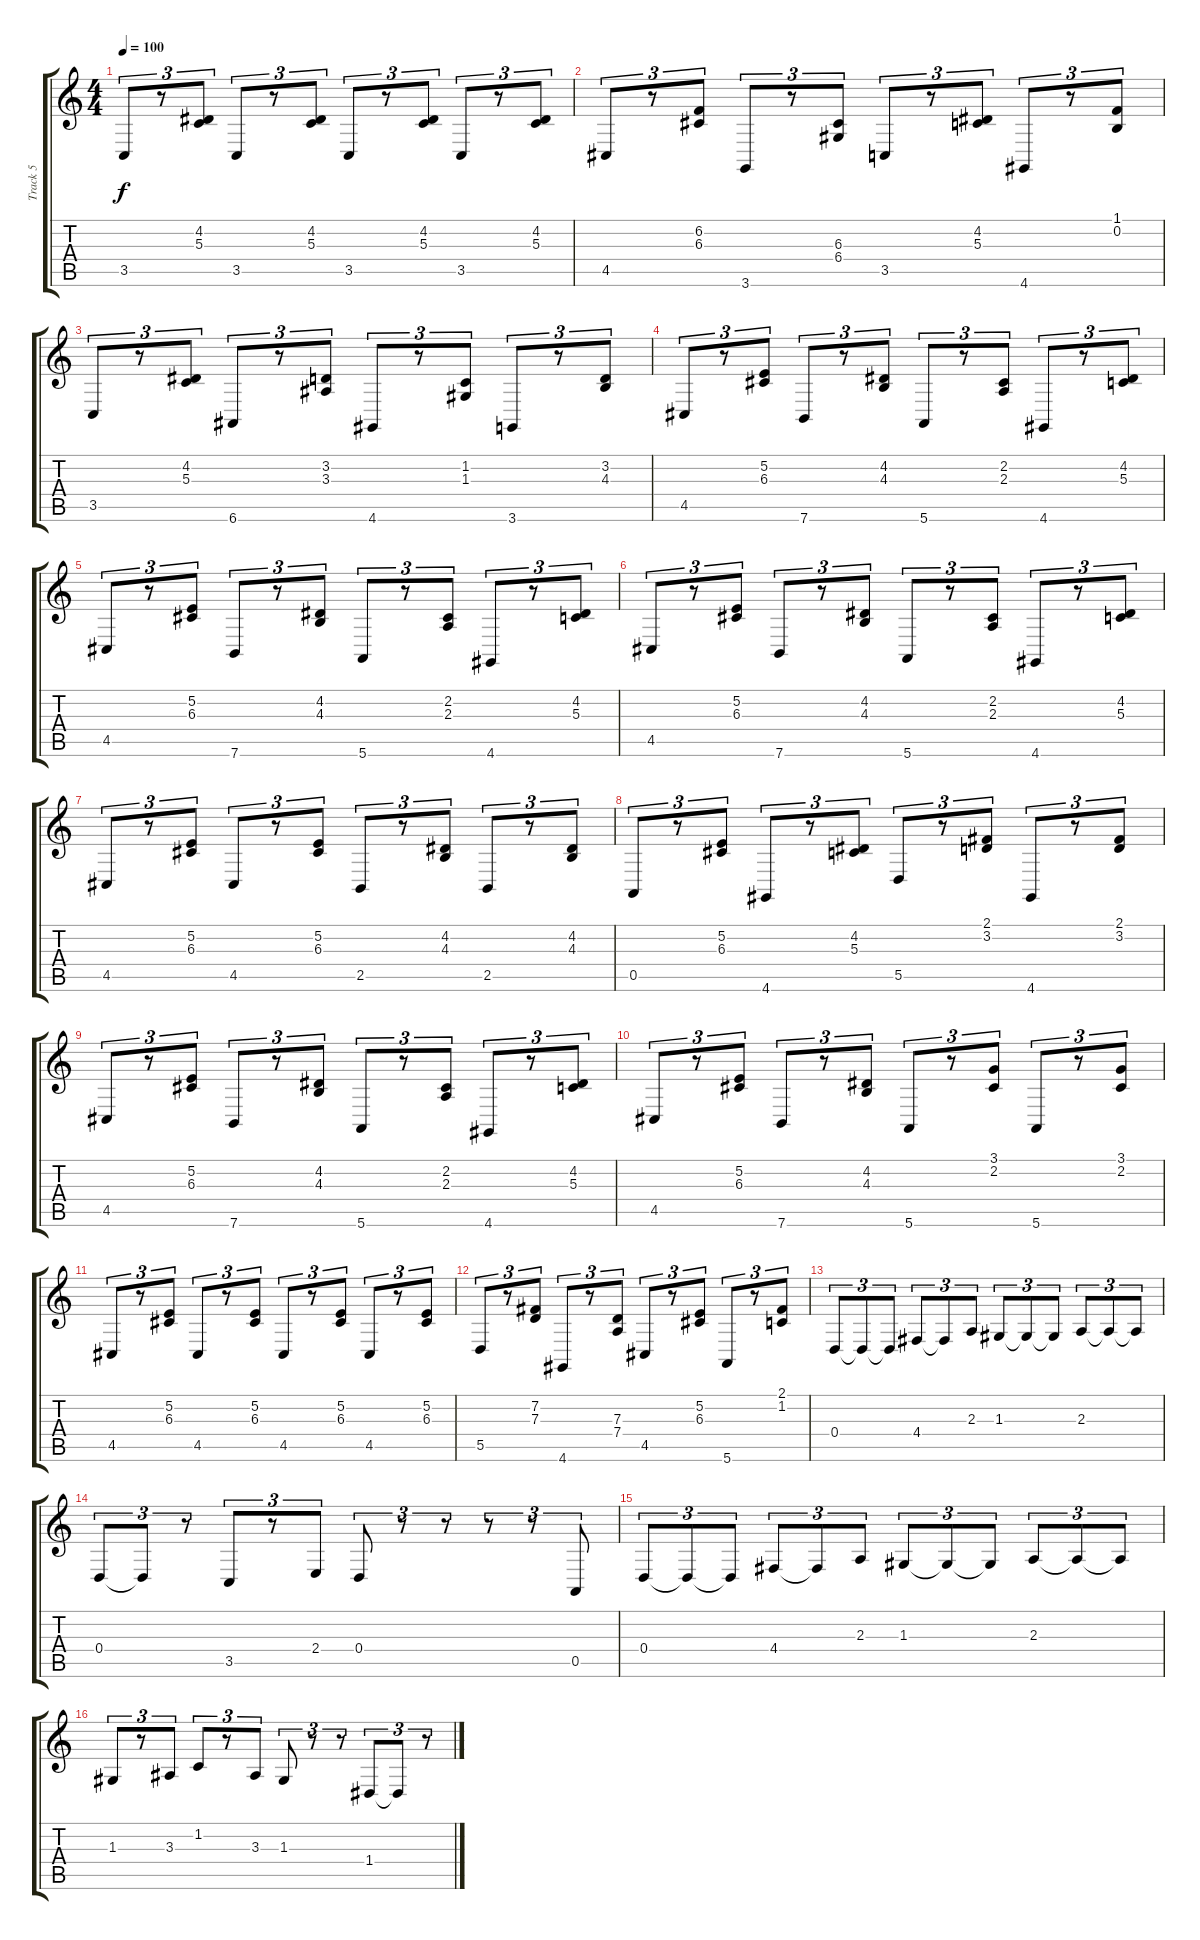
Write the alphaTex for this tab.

\track ("Track 5" "Track 5") {instrument trumpet}
\staff {score tabs}
\tuning (E4 B3 G3 D3 A2 E2) {hide}
\ts (4 4)
\tempo 100
\clef g2
\ks c
3.5.8{tu (3 2) dy f} r.8{tu (3 2)} (4.2 5.3).8{tu (3 2)} 3.5.8{tu (3 2)} r.8{tu (3 2)} (4.2 5.3).8{tu (3 2)} 3.5.8{tu (3 2)} r.8{tu (3 2)} (4.2 5.3).8{tu (3 2)} 3.5.8{tu (3 2)} r.8{tu (3 2)} (4.2 5.3).8{tu (3 2)} |
4.5.8{tu (3 2)} r.8{tu (3 2)} (6.2 6.3).8{tu (3 2)} 3.6.8{tu (3 2)} r.8{tu (3 2)} (6.3 6.4).8{tu (3 2)} 3.5.8{tu (3 2)} r.8{tu (3 2)} (4.2 5.3).8{tu (3 2)} 4.6.8{tu (3 2)} r.8{tu (3 2)} (1.1 0.2).8{tu (3 2)} |
3.5.8{tu (3 2)} r.8{tu (3 2)} (4.2 5.3).8{tu (3 2)} 6.6.8{tu (3 2)} r.8{tu (3 2)} (3.2 3.3).8{tu (3 2)} 4.6.8{tu (3 2)} r.8{tu (3 2)} (1.2 1.3).8{tu (3 2)} 3.6.8{tu (3 2)} r.8{tu (3 2)} (3.2 4.3).8{tu (3 2)} |
4.5.8{tu (3 2)} r.8{tu (3 2)} (5.2 6.3).8{tu (3 2)} 7.6.8{tu (3 2)} r.8{tu (3 2)} (4.2 4.3).8{tu (3 2)} 5.6.8{tu (3 2)} r.8{tu (3 2)} (2.2 2.3).8{tu (3 2)} 4.6.8{tu (3 2)} r.8{tu (3 2)} (4.2 5.3).8{tu (3 2)} |
4.5.8{tu (3 2)} r.8{tu (3 2)} (5.2 6.3).8{tu (3 2)} 7.6.8{tu (3 2)} r.8{tu (3 2)} (4.2 4.3).8{tu (3 2)} 5.6.8{tu (3 2)} r.8{tu (3 2)} (2.2 2.3).8{tu (3 2)} 4.6.8{tu (3 2)} r.8{tu (3 2)} (4.2 5.3).8{tu (3 2)} |
4.5.8{tu (3 2)} r.8{tu (3 2)} (5.2 6.3).8{tu (3 2)} 7.6.8{tu (3 2)} r.8{tu (3 2)} (4.2 4.3).8{tu (3 2)} 5.6.8{tu (3 2)} r.8{tu (3 2)} (2.2 2.3).8{tu (3 2)} 4.6.8{tu (3 2)} r.8{tu (3 2)} (4.2 5.3).8{tu (3 2)} |
4.5.8{tu (3 2)} r.8{tu (3 2)} (5.2 6.3).8{tu (3 2)} 4.5.8{tu (3 2)} r.8{tu (3 2)} (5.2 6.3).8{tu (3 2)} 2.5.8{tu (3 2)} r.8{tu (3 2)} (4.2 4.3).8{tu (3 2)} 2.5.8{tu (3 2)} r.8{tu (3 2)} (4.2 4.3).8{tu (3 2)} |
0.5.8{tu (3 2)} r.8{tu (3 2)} (5.2 6.3).8{tu (3 2)} 4.6.8{tu (3 2)} r.8{tu (3 2)} (4.2 5.3).8{tu (3 2)} 5.5.8{tu (3 2)} r.8{tu (3 2)} (2.1 3.2).8{tu (3 2)} 4.6.8{tu (3 2)} r.8{tu (3 2)} (2.1 3.2).8{tu (3 2)} |
4.5.8{tu (3 2)} r.8{tu (3 2)} (5.2 6.3).8{tu (3 2)} 7.6.8{tu (3 2)} r.8{tu (3 2)} (4.2 4.3).8{tu (3 2)} 5.6.8{tu (3 2)} r.8{tu (3 2)} (2.2 2.3).8{tu (3 2)} 4.6.8{tu (3 2)} r.8{tu (3 2)} (4.2 5.3).8{tu (3 2)} |
4.5.8{tu (3 2)} r.8{tu (3 2)} (5.2 6.3).8{tu (3 2)} 7.6.8{tu (3 2)} r.8{tu (3 2)} (4.2 4.3).8{tu (3 2)} 5.6.8{tu (3 2)} r.8{tu (3 2)} (3.1 2.2).8{tu (3 2)} 5.6.8{tu (3 2)} r.8{tu (3 2)} (3.1 2.2).8{tu (3 2)} |
4.5.8{tu (3 2)} r.8{tu (3 2)} (5.2 6.3).8{tu (3 2)} 4.5.8{tu (3 2)} r.8{tu (3 2)} (5.2 6.3).8{tu (3 2)} 4.5.8{tu (3 2)} r.8{tu (3 2)} (5.2 6.3).8{tu (3 2)} 4.5.8{tu (3 2)} r.8{tu (3 2)} (5.2 6.3).8{tu (3 2)} |
5.5.8{tu (3 2)} r.8{tu (3 2)} (7.2 7.3).8{tu (3 2)} 4.6.8{tu (3 2)} r.8{tu (3 2)} (7.3 7.4).8{tu (3 2)} 4.5.8{tu (3 2)} r.8{tu (3 2)} (5.2 6.3).8{tu (3 2)} 5.6.8{tu (3 2)} r.8{tu (3 2)} (2.1 1.2).8{tu (3 2)} |
0.4.8{tu (3 2)} 0.4{t}.8{tu (3 2)} 0.4{t}.8{tu (3 2)} 4.4.8{tu (3 2)} 4.4{t}.8{tu (3 2)} 2.3.8{tu (3 2)} 1.3.8{tu (3 2)} 1.3{t}.8{tu (3 2)} 1.3{t}.8{tu (3 2)} 2.3.8{tu (3 2)} 2.3{t}.8{tu (3 2)} 2.3{t}.8{tu (3 2)} |
0.4.8{tu (3 2)} 0.4{t}.8{tu (3 2)} r.8{tu (3 2)} 3.5.8{tu (3 2)} r.8{tu (3 2)} 2.4.8{tu (3 2)} 0.4.8{tu (3 2)} r.8{tu (3 2)} r.8{tu (3 2)} r.8{tu (3 2)} r.8{tu (3 2)} 0.5.8{tu (3 2)} |
0.4.8{tu (3 2)} 0.4{t}.8{tu (3 2)} 0.4{t}.8{tu (3 2)} 4.4.8{tu (3 2)} 4.4{t}.8{tu (3 2)} 2.3.8{tu (3 2)} 1.3.8{tu (3 2)} 1.3{t}.8{tu (3 2)} 1.3{t}.8{tu (3 2)} 2.3.8{tu (3 2)} 2.3{t}.8{tu (3 2)} 2.3{t}.8{tu (3 2)} |
1.3.8{tu (3 2)} r.8{tu (3 2)} 3.3.8{tu (3 2)} 1.2.8{tu (3 2)} r.8{tu (3 2)} 3.3.8{tu (3 2)} 1.3.8{tu (3 2)} r.8{tu (3 2)} r.8{tu (3 2)} 1.4.8{tu (3 2)} 1.4{t}.8{tu (3 2)} r.8{tu (3 2)}
